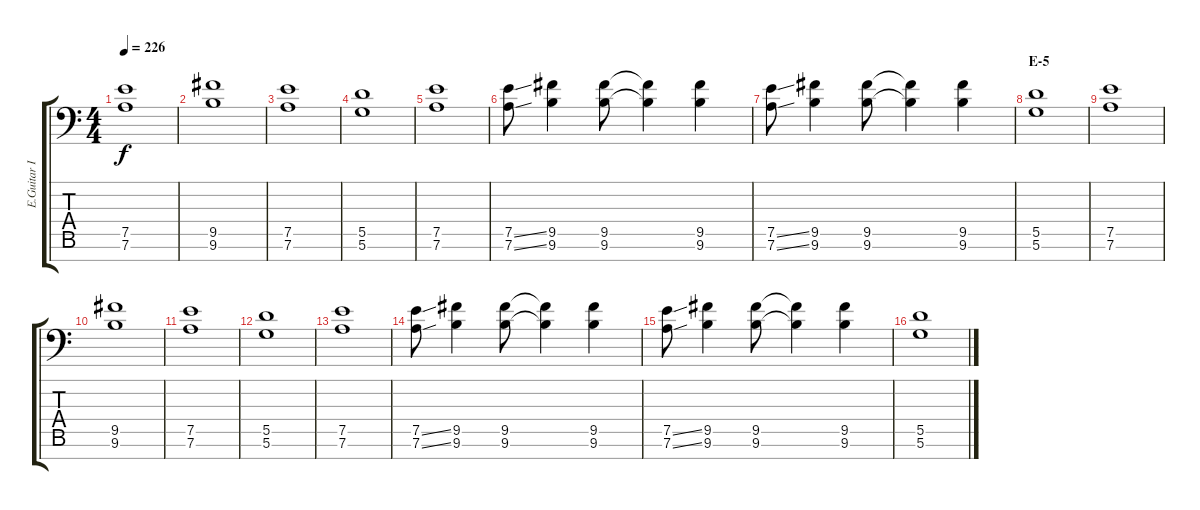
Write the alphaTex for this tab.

\track ("E.Guitar I" "E.Guitar I") {instrument overdrivenguitar}
\staff {score tabs}
\tuning (E4 B3 G3 D3 A2 D2 A1) {hide}
\ts (4 4)
\tempo 226
\clef f4
\ks c
(7.5 7.6).1{dy f} |
(9.5 9.6).1 |
(7.5 7.6).1 |
(5.5 5.6).1 |
(7.5 7.6).1 |
(7.5{ss} 7.6{ss}).8 (9.5 9.6).4 (9.5 9.6).8 (9.5{t} 9.6{t}).4 (9.5 9.6).4 |
(7.5{ss} 7.6{ss}).8 (9.5 9.6).4 (9.5 9.6).8 (9.5{t} 9.6{t}).4 (9.5 9.6).4 |
\section ("" "E-5")
(5.5 5.6).1 |
(7.5 7.6).1 |
(9.5 9.6).1 |
(7.5 7.6).1 |
(5.5 5.6).1 |
(7.5 7.6).1 |
(7.5{ss} 7.6{ss}).8 (9.5 9.6).4 (9.5 9.6).8 (9.5{t} 9.6{t}).4 (9.5 9.6).4 |
(7.5{ss} 7.6{ss}).8 (9.5 9.6).4 (9.5 9.6).8 (9.5{t} 9.6{t}).4 (9.5 9.6).4 |
(5.5 5.6).1
